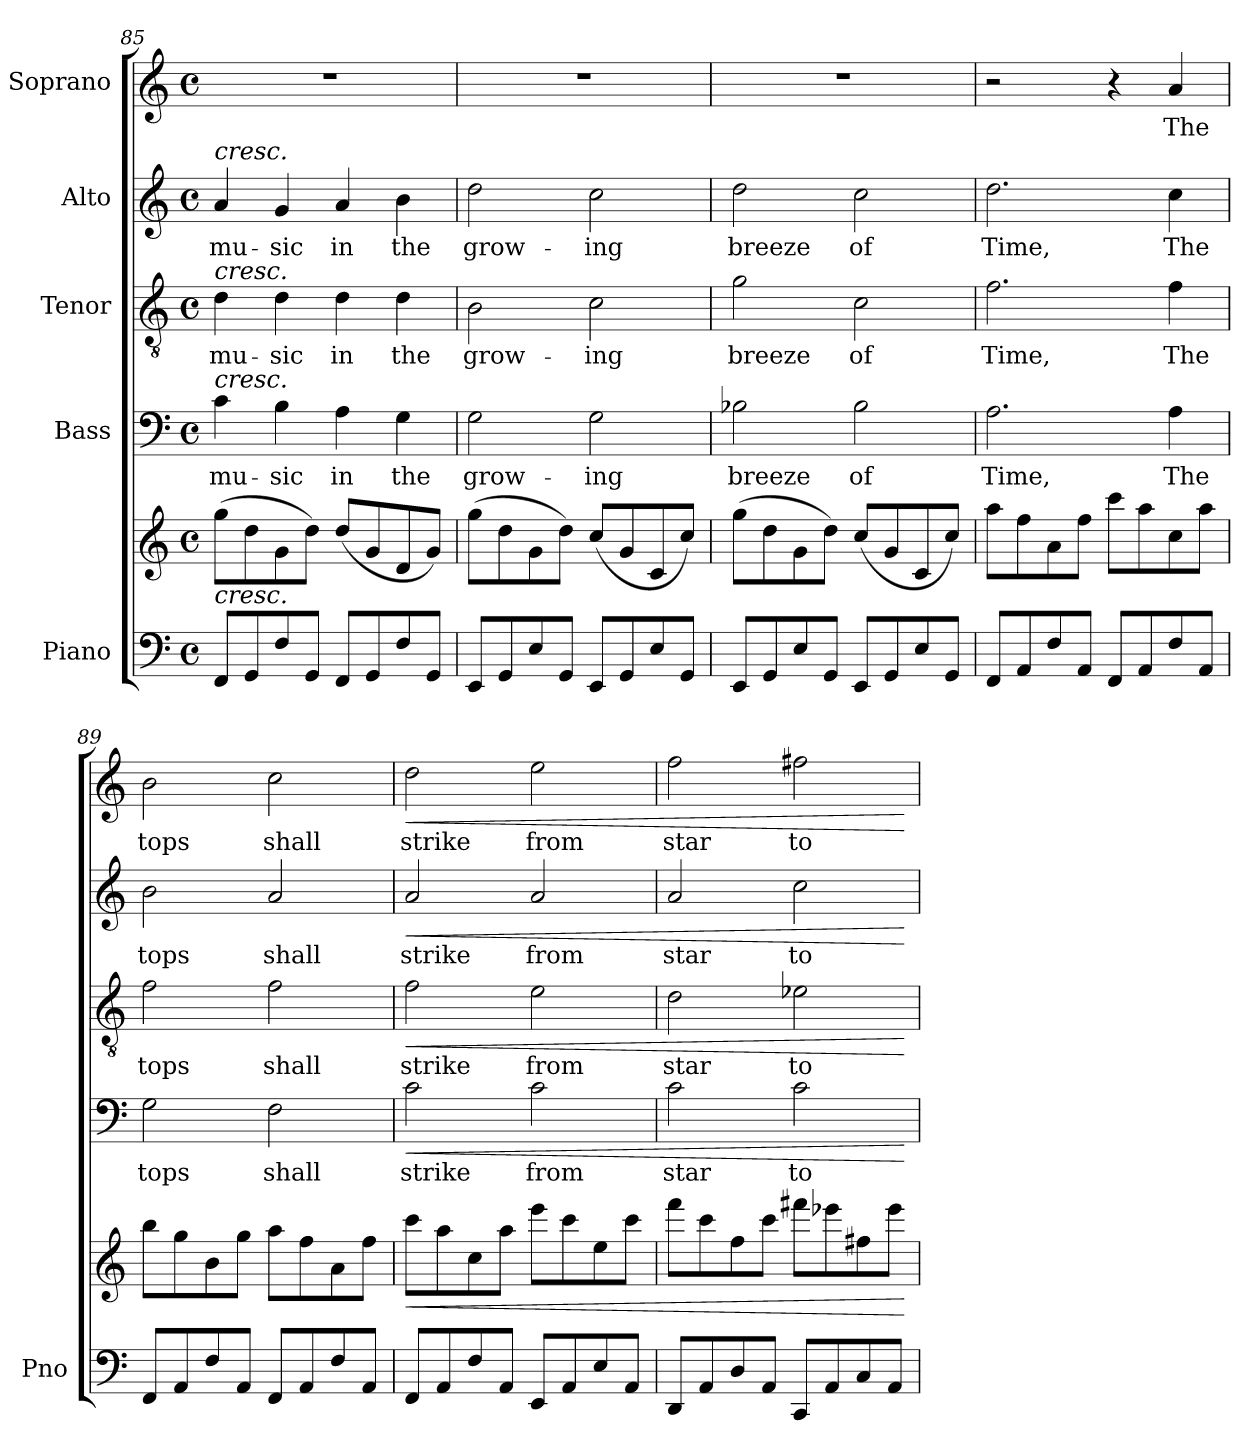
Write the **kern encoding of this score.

**kern	**kern	**dynam	**kern	**text	**dynam	**kern	**text	**dynam	**kern	**text	**dynam	**kern	**text	**dynam
*part5	*part5	*part5	*part4	*part4	*part4	*part3	*part3	*part3	*part2	*part2	*part2	*part1	*part1	*part1
*staff6	*staff5	*staff5/6	*staff4	*staff4	*staff4	*staff3	*staff3	*staff3	*staff2	*staff2	*staff2	*staff1	*staff1	*staff1
*I"Piano	*	*	*I"Bass	*	*	*I"Tenor	*	*	*I"Alto	*	*	*I"Soprano	*	*
*I'Pno	*	*	*	*	*	*	*	*	*	*	*	*	*	*
*clefF4	*clefG2	*	*clefF4	*	*	*clefGv2	*	*	*clefG2	*	*	*clefG2	*	*
*k[]	*k[]	*	*k[]	*	*	*k[]	*	*	*k[]	*	*	*k[]	*	*
*M4/4	*M4/4	*	*M4/4	*	*	*M4/4	*	*	*M4/4	*	*	*M4/4	*	*
*met(c)	*met(c)	*	*met(c)	*	*	*met(c)	*	*	*met(c)	*	*	*met(c)	*	*
=85	=85	=85	=85	=85	=85	=85	=85	=85	=85	=85	=85	=85	=85	=85
!	!	!	!	!	!	!	!	!	!LO:TX:a:i:t=cresc.	!	!	!	!	!
!	!	!	!	!	!	!LO:TX:a:i:t=cresc.	!	!	!	!	!	!	!	!
!	!	!	!LO:TX:a:i:t=cresc.	!	!	!	!	!	!	!	!	!	!	!
!	!LO:TX:b:i:t=cresc.	!	!	!	!	!	!	!	!	!	!	!	!	!
8FF/L	(8gg\L	.	4c\	mu-	.	4d\	mu-	.	4a/	mu-	.	1r	.	.
8GG/	8dd\	.	.	.	.	.	.	.	.	.	.	.	.	.
8F/	8g\	.	4B\	-sic	.	4d\	-sic	.	4g/	-sic	.	.	.	.
8GG/J	8dd\J)	.	.	.	.	.	.	.	.	.	.	.	.	.
8FF/L	(8dd/L	.	4A\	in	.	4d\	in	.	4a/	in	.	.	.	.
8GG/	8g/	.	.	.	.	.	.	.	.	.	.	.	.	.
8F/	8d/	.	4G\	the	.	4d\	the	.	4b\	the	.	.	.	.
8GG/J	8g/J)	.	.	.	.	.	.	.	.	.	.	.	.	.
=86	=86	=86	=86	=86	=86	=86	=86	=86	=86	=86	=86	=86	=86	=86
8EE/L	(8gg\L	.	2G\	grow-	.	2B\	grow-	.	2dd\	grow-	.	1r	.	.
8GG/	8dd\	.	.	.	.	.	.	.	.	.	.	.	.	.
8E/	8g\	.	.	.	.	.	.	.	.	.	.	.	.	.
8GG/J	8dd\J)	.	.	.	.	.	.	.	.	.	.	.	.	.
8EE/L	(8cc/L	.	2G\	-ing	.	2c\	-ing	.	2cc\	-ing	.	.	.	.
8GG/	8g/	.	.	.	.	.	.	.	.	.	.	.	.	.
8E/	8c/	.	.	.	.	.	.	.	.	.	.	.	.	.
8GG/J	8cc/J)	.	.	.	.	.	.	.	.	.	.	.	.	.
=87	=87	=87	=87	=87	=87	=87	=87	=87	=87	=87	=87	=87	=87	=87
8EE/L	(8gg\L	.	2B-X\	breeze	.	2g\	breeze	.	2dd\	breeze	.	1r	.	.
8GG/	8dd\	.	.	.	.	.	.	.	.	.	.	.	.	.
8E/	8g\	.	.	.	.	.	.	.	.	.	.	.	.	.
8GG/J	8dd\J)	.	.	.	.	.	.	.	.	.	.	.	.	.
8EE/L	(8cc/L	.	2B-\	of	.	2c\	of	.	2cc\	of	.	.	.	.
8GG/	8g/	.	.	.	.	.	.	.	.	.	.	.	.	.
8E/	8c/	.	.	.	.	.	.	.	.	.	.	.	.	.
8GG/J	8cc/J)	.	.	.	.	.	.	.	.	.	.	.	.	.
=88	=88	=88	=88	=88	=88	=88	=88	=88	=88	=88	=88	=88	=88	=88
8FF/L	8aa\L	.	2.A\	Time,	.	2.f\	Time,	.	2.dd\	Time,	.	2r	.	.
8AA/	8ff\	.	.	.	.	.	.	.	.	.	.	.	.	.
8F/	8a\	.	.	.	.	.	.	.	.	.	.	.	.	.
8AA/J	8ff\J	.	.	.	.	.	.	.	.	.	.	.	.	.
8FF/L	8ccc\L	.	.	.	.	.	.	.	.	.	.	4r	.	.
8AA/	8aa\	.	.	.	.	.	.	.	.	.	.	.	.	.
8F/	8cc\	.	4A\	The	.	4f\	The	.	4cc\	The	.	4a/	The	.
8AA/J	8aa\J	.	.	.	.	.	.	.	.	.	.	.	.	.
=89	=89	=89	=89	=89	=89	=89	=89	=89	=89	=89	=89	=89	=89	=89
8FF/L	8bb\L	.	2G\	tops	.	2f\	tops	.	2b\	tops	.	2b\	tops	.
8AA/	8gg\	.	.	.	.	.	.	.	.	.	.	.	.	.
8F/	8b\	.	.	.	.	.	.	.	.	.	.	.	.	.
8AA/J	8gg\J	.	.	.	.	.	.	.	.	.	.	.	.	.
8FF/L	8aa\L	.	2F\	shall	.	2f\	shall	.	2a/	shall	.	2cc\	shall	.
8AA/	8ff\	.	.	.	.	.	.	.	.	.	.	.	.	.
8F/	8a\	.	.	.	.	.	.	.	.	.	.	.	.	.
8AA/J	8ff\J	.	.	.	.	.	.	.	.	.	.	.	.	.
=90	=90	=90	=90	=90	=90	=90	=90	=90	=90	=90	=90	=90	=90	=90
!	!	!LO:HP:b	!	!	!LO:HP:b	!	!	!LO:HP:b	!	!	!LO:HP:b	!	!	!LO:HP:b
8FF/L	8ccc\L	<	2c\	strike	<	2f\	strike	<	2a/	strike	<	2dd\	strike	<
8AA/	8aa\	.	.	.	.	.	.	.	.	.	.	.	.	.
8F/	8cc\	.	.	.	.	.	.	.	.	.	.	.	.	.
8AA/J	8aa\J	.	.	.	.	.	.	.	.	.	.	.	.	.
8EE/L	8eee\L	.	2c\	from	.	2e\	from	.	2a/	from	.	2ee\	from	.
8AA/	8ccc\	.	.	.	.	.	.	.	.	.	.	.	.	.
8E/	8ee\	.	.	.	.	.	.	.	.	.	.	.	.	.
8AA/J	8ccc\J	.	.	.	.	.	.	.	.	.	.	.	.	.
=91	=91	=91	=91	=91	=91	=91	=91	=91	=91	=91	=91	=91	=91	=91
8DD/L	8fff\L	.	2c\	star	.	2d\	star	.	2a/	star	.	2ff\	star	.
8AA/	8ccc\	.	.	.	.	.	.	.	.	.	.	.	.	.
8D/	8ff\	.	.	.	.	.	.	.	.	.	.	.	.	.
8AA/J	8ccc\J	.	.	.	.	.	.	.	.	.	.	.	.	.
8CC/L	8fff#X\L	.	2c\	to	.	2e-X\	to	.	2cc\	to	.	2ff#X\	to	.
8AA/	8eee-X\	.	.	.	.	.	.	.	.	.	.	.	.	.
8C/	8ff#X\	.	.	.	.	.	.	.	.	.	.	.	.	.
8AA/J	8eee-\J	.	.	.	.	.	.	.	.	.	.	.	.	.
.	.	[	.	.	[	.	.	[	.	.	[	.	.	[
=	=	=	=	=	=	=	=	=	=	=	=	=	=	=
*-	*-	*-	*-	*-	*-	*-	*-	*-	*-	*-	*-	*-	*-	*-
